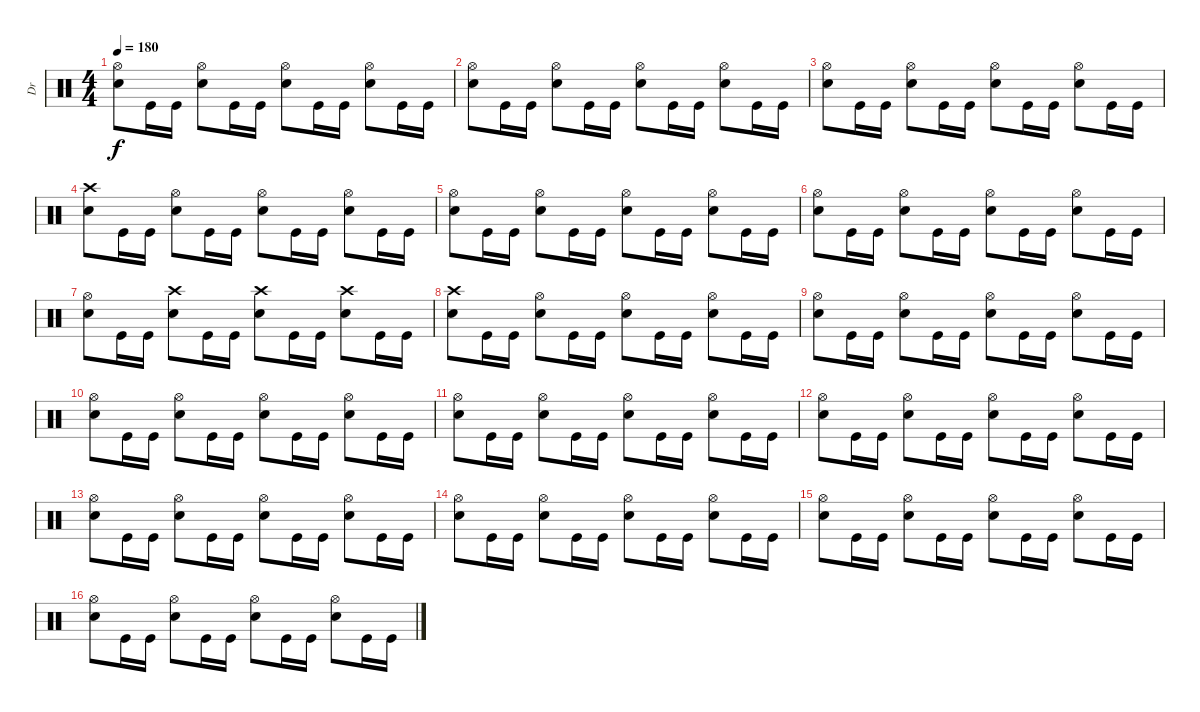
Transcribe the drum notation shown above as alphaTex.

\track ("Dr" "Dr") {instrument percussion}
\staff {score}
\articulation defaults
\ts (4 4)
\tempo 180
\clef neutral
\ks c
("Hi-Hat (open)" "Electric Snare (hit)").8{dy f} "Kick (hit)".16 "Kick (hit)".16 ("Hi-Hat (open)" "Electric Snare (hit)").8 "Kick (hit)".16 "Kick (hit)".16 ("Hi-Hat (open)" "Electric Snare (hit)").8 "Kick (hit)".16 "Kick (hit)".16 ("Hi-Hat (open)" "Electric Snare (hit)").8 "Kick (hit)".16 "Kick (hit)".16 |
("Hi-Hat (open)" "Electric Snare (hit)").8 "Kick (hit)".16 "Kick (hit)".16 ("Hi-Hat (open)" "Electric Snare (hit)").8 "Kick (hit)".16 "Kick (hit)".16 ("Hi-Hat (open)" "Electric Snare (hit)").8 "Kick (hit)".16 "Kick (hit)".16 ("Hi-Hat (open)" "Electric Snare (hit)").8 "Kick (hit)".16 "Kick (hit)".16 |
("Hi-Hat (open)" "Electric Snare (hit)").8 "Kick (hit)".16 "Kick (hit)".16 ("Hi-Hat (open)" "Electric Snare (hit)").8 "Kick (hit)".16 "Kick (hit)".16 ("Hi-Hat (open)" "Electric Snare (hit)").8 "Kick (hit)".16 "Kick (hit)".16 ("Hi-Hat (open)" "Electric Snare (hit)").8 "Kick (hit)".16 "Kick (hit)".16 |
("Crash high (hit)" "Electric Snare (hit)").8 "Kick (hit)".16 "Kick (hit)".16 ("Hi-Hat (open)" "Electric Snare (hit)").8 "Kick (hit)".16 "Kick (hit)".16 ("Hi-Hat (open)" "Electric Snare (hit)").8 "Kick (hit)".16 "Kick (hit)".16 ("Hi-Hat (open)" "Electric Snare (hit)").8 "Kick (hit)".16 "Kick (hit)".16 |
("Hi-Hat (open)" "Electric Snare (hit)").8 "Kick (hit)".16 "Kick (hit)".16 ("Hi-Hat (open)" "Electric Snare (hit)").8 "Kick (hit)".16 "Kick (hit)".16 ("Hi-Hat (open)" "Electric Snare (hit)").8 "Kick (hit)".16 "Kick (hit)".16 ("Hi-Hat (open)" "Electric Snare (hit)").8 "Kick (hit)".16 "Kick (hit)".16 |
("Hi-Hat (open)" "Electric Snare (hit)").8 "Kick (hit)".16 "Kick (hit)".16 ("Hi-Hat (open)" "Electric Snare (hit)").8 "Kick (hit)".16 "Kick (hit)".16 ("Hi-Hat (open)" "Electric Snare (hit)").8 "Kick (hit)".16 "Kick (hit)".16 ("Hi-Hat (open)" "Electric Snare (hit)").8 "Kick (hit)".16 "Kick (hit)".16 |
("Hi-Hat (open)" "Electric Snare (hit)").8 "Kick (hit)".16 "Kick (hit)".16 ("Crash high (hit)" "Electric Snare (hit)").8 "Kick (hit)".16 "Kick (hit)".16 ("Crash high (hit)" "Electric Snare (hit)").8 "Kick (hit)".16 "Kick (hit)".16 ("Crash high (hit)" "Electric Snare (hit)").8 "Kick (hit)".16 "Kick (hit)".16 |
("Crash high (hit)" "Electric Snare (hit)").8 "Kick (hit)".16 "Kick (hit)".16 ("Hi-Hat (open)" "Electric Snare (hit)").8 "Kick (hit)".16 "Kick (hit)".16 ("Hi-Hat (open)" "Electric Snare (hit)").8 "Kick (hit)".16 "Kick (hit)".16 ("Hi-Hat (open)" "Electric Snare (hit)").8 "Kick (hit)".16 "Kick (hit)".16 |
("Hi-Hat (open)" "Electric Snare (hit)").8 "Kick (hit)".16 "Kick (hit)".16 ("Hi-Hat (open)" "Electric Snare (hit)").8 "Kick (hit)".16 "Kick (hit)".16 ("Hi-Hat (open)" "Electric Snare (hit)").8 "Kick (hit)".16 "Kick (hit)".16 ("Hi-Hat (open)" "Electric Snare (hit)").8 "Kick (hit)".16 "Kick (hit)".16 |
("Hi-Hat (open)" "Electric Snare (hit)").8 "Kick (hit)".16 "Kick (hit)".16 ("Hi-Hat (open)" "Electric Snare (hit)").8 "Kick (hit)".16 "Kick (hit)".16 ("Hi-Hat (open)" "Electric Snare (hit)").8 "Kick (hit)".16 "Kick (hit)".16 ("Hi-Hat (open)" "Electric Snare (hit)").8 "Kick (hit)".16 "Kick (hit)".16 |
("Hi-Hat (open)" "Electric Snare (hit)").8 "Kick (hit)".16 "Kick (hit)".16 ("Hi-Hat (open)" "Electric Snare (hit)").8 "Kick (hit)".16 "Kick (hit)".16 ("Hi-Hat (open)" "Electric Snare (hit)").8 "Kick (hit)".16 "Kick (hit)".16 ("Hi-Hat (open)" "Electric Snare (hit)").8 "Kick (hit)".16 "Kick (hit)".16 |
("Hi-Hat (open)" "Electric Snare (hit)").8 "Kick (hit)".16 "Kick (hit)".16 ("Hi-Hat (open)" "Electric Snare (hit)").8 "Kick (hit)".16 "Kick (hit)".16 ("Hi-Hat (open)" "Electric Snare (hit)").8 "Kick (hit)".16 "Kick (hit)".16 ("Hi-Hat (open)" "Electric Snare (hit)").8 "Kick (hit)".16 "Kick (hit)".16 |
("Hi-Hat (open)" "Electric Snare (hit)").8 "Kick (hit)".16 "Kick (hit)".16 ("Hi-Hat (open)" "Electric Snare (hit)").8 "Kick (hit)".16 "Kick (hit)".16 ("Hi-Hat (open)" "Electric Snare (hit)").8 "Kick (hit)".16 "Kick (hit)".16 ("Hi-Hat (open)" "Electric Snare (hit)").8 "Kick (hit)".16 "Kick (hit)".16 |
("Hi-Hat (open)" "Electric Snare (hit)").8 "Kick (hit)".16 "Kick (hit)".16 ("Hi-Hat (open)" "Electric Snare (hit)").8 "Kick (hit)".16 "Kick (hit)".16 ("Hi-Hat (open)" "Electric Snare (hit)").8 "Kick (hit)".16 "Kick (hit)".16 ("Hi-Hat (open)" "Electric Snare (hit)").8 "Kick (hit)".16 "Kick (hit)".16 |
("Hi-Hat (open)" "Electric Snare (hit)").8 "Kick (hit)".16 "Kick (hit)".16 ("Hi-Hat (open)" "Electric Snare (hit)").8 "Kick (hit)".16 "Kick (hit)".16 ("Hi-Hat (open)" "Electric Snare (hit)").8 "Kick (hit)".16 "Kick (hit)".16 ("Hi-Hat (open)" "Electric Snare (hit)").8 "Kick (hit)".16 "Kick (hit)".16 |
("Hi-Hat (open)" "Electric Snare (hit)").8 "Kick (hit)".16 "Kick (hit)".16 ("Hi-Hat (open)" "Electric Snare (hit)").8 "Kick (hit)".16 "Kick (hit)".16 ("Hi-Hat (open)" "Electric Snare (hit)").8 "Kick (hit)".16 "Kick (hit)".16 ("Hi-Hat (open)" "Electric Snare (hit)").8 "Kick (hit)".16 "Kick (hit)".16
